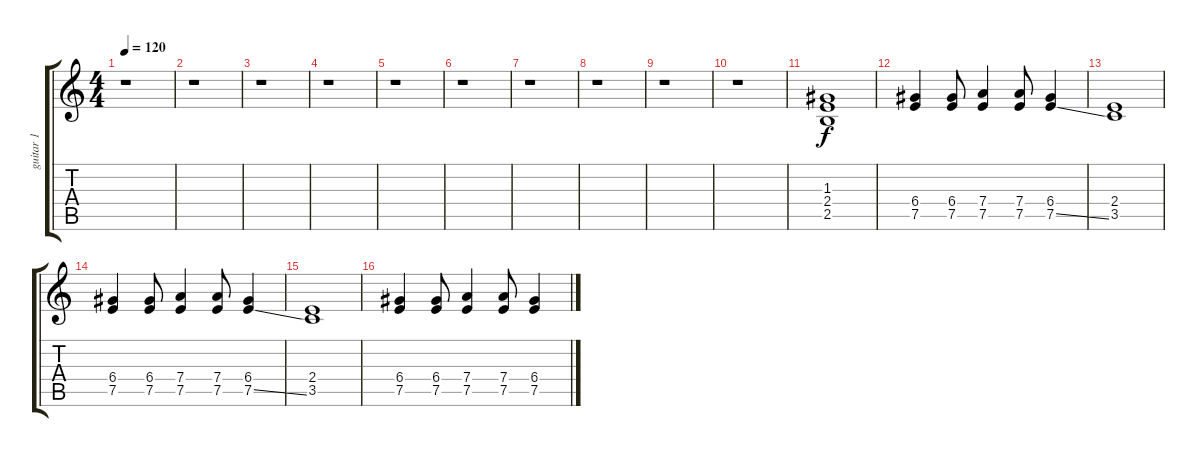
\track ("guitar 1" "guitar 1") {instrument acousticguitarsteel}
\staff {score tabs}
\tuning (E4 B3 G3 D3 A2 E2) {hide}
\ts (4 4)
\tempo 120
\clef g2
\ks c
r.1{dy f} |
r.1 |
r.1 |
r.1 |
r.1 |
r.1 |
r.1 |
r.1 |
r.1 |
r.1 |
(1.3 2.4 2.5).1 |
(6.4 7.5).4 (6.4 7.5).8 (7.4 7.5).4 (7.4 7.5).8 (6.4 7.5{ss}).4 |
(2.4 3.5).1 |
(6.4 7.5).4 (6.4 7.5).8 (7.4 7.5).4 (7.4 7.5).8 (6.4 7.5{ss}).4 |
(2.4 3.5).1 |
(6.4 7.5).4 (6.4 7.5).8 (7.4 7.5).4 (7.4 7.5).8 (6.4 7.5{ss}).4
